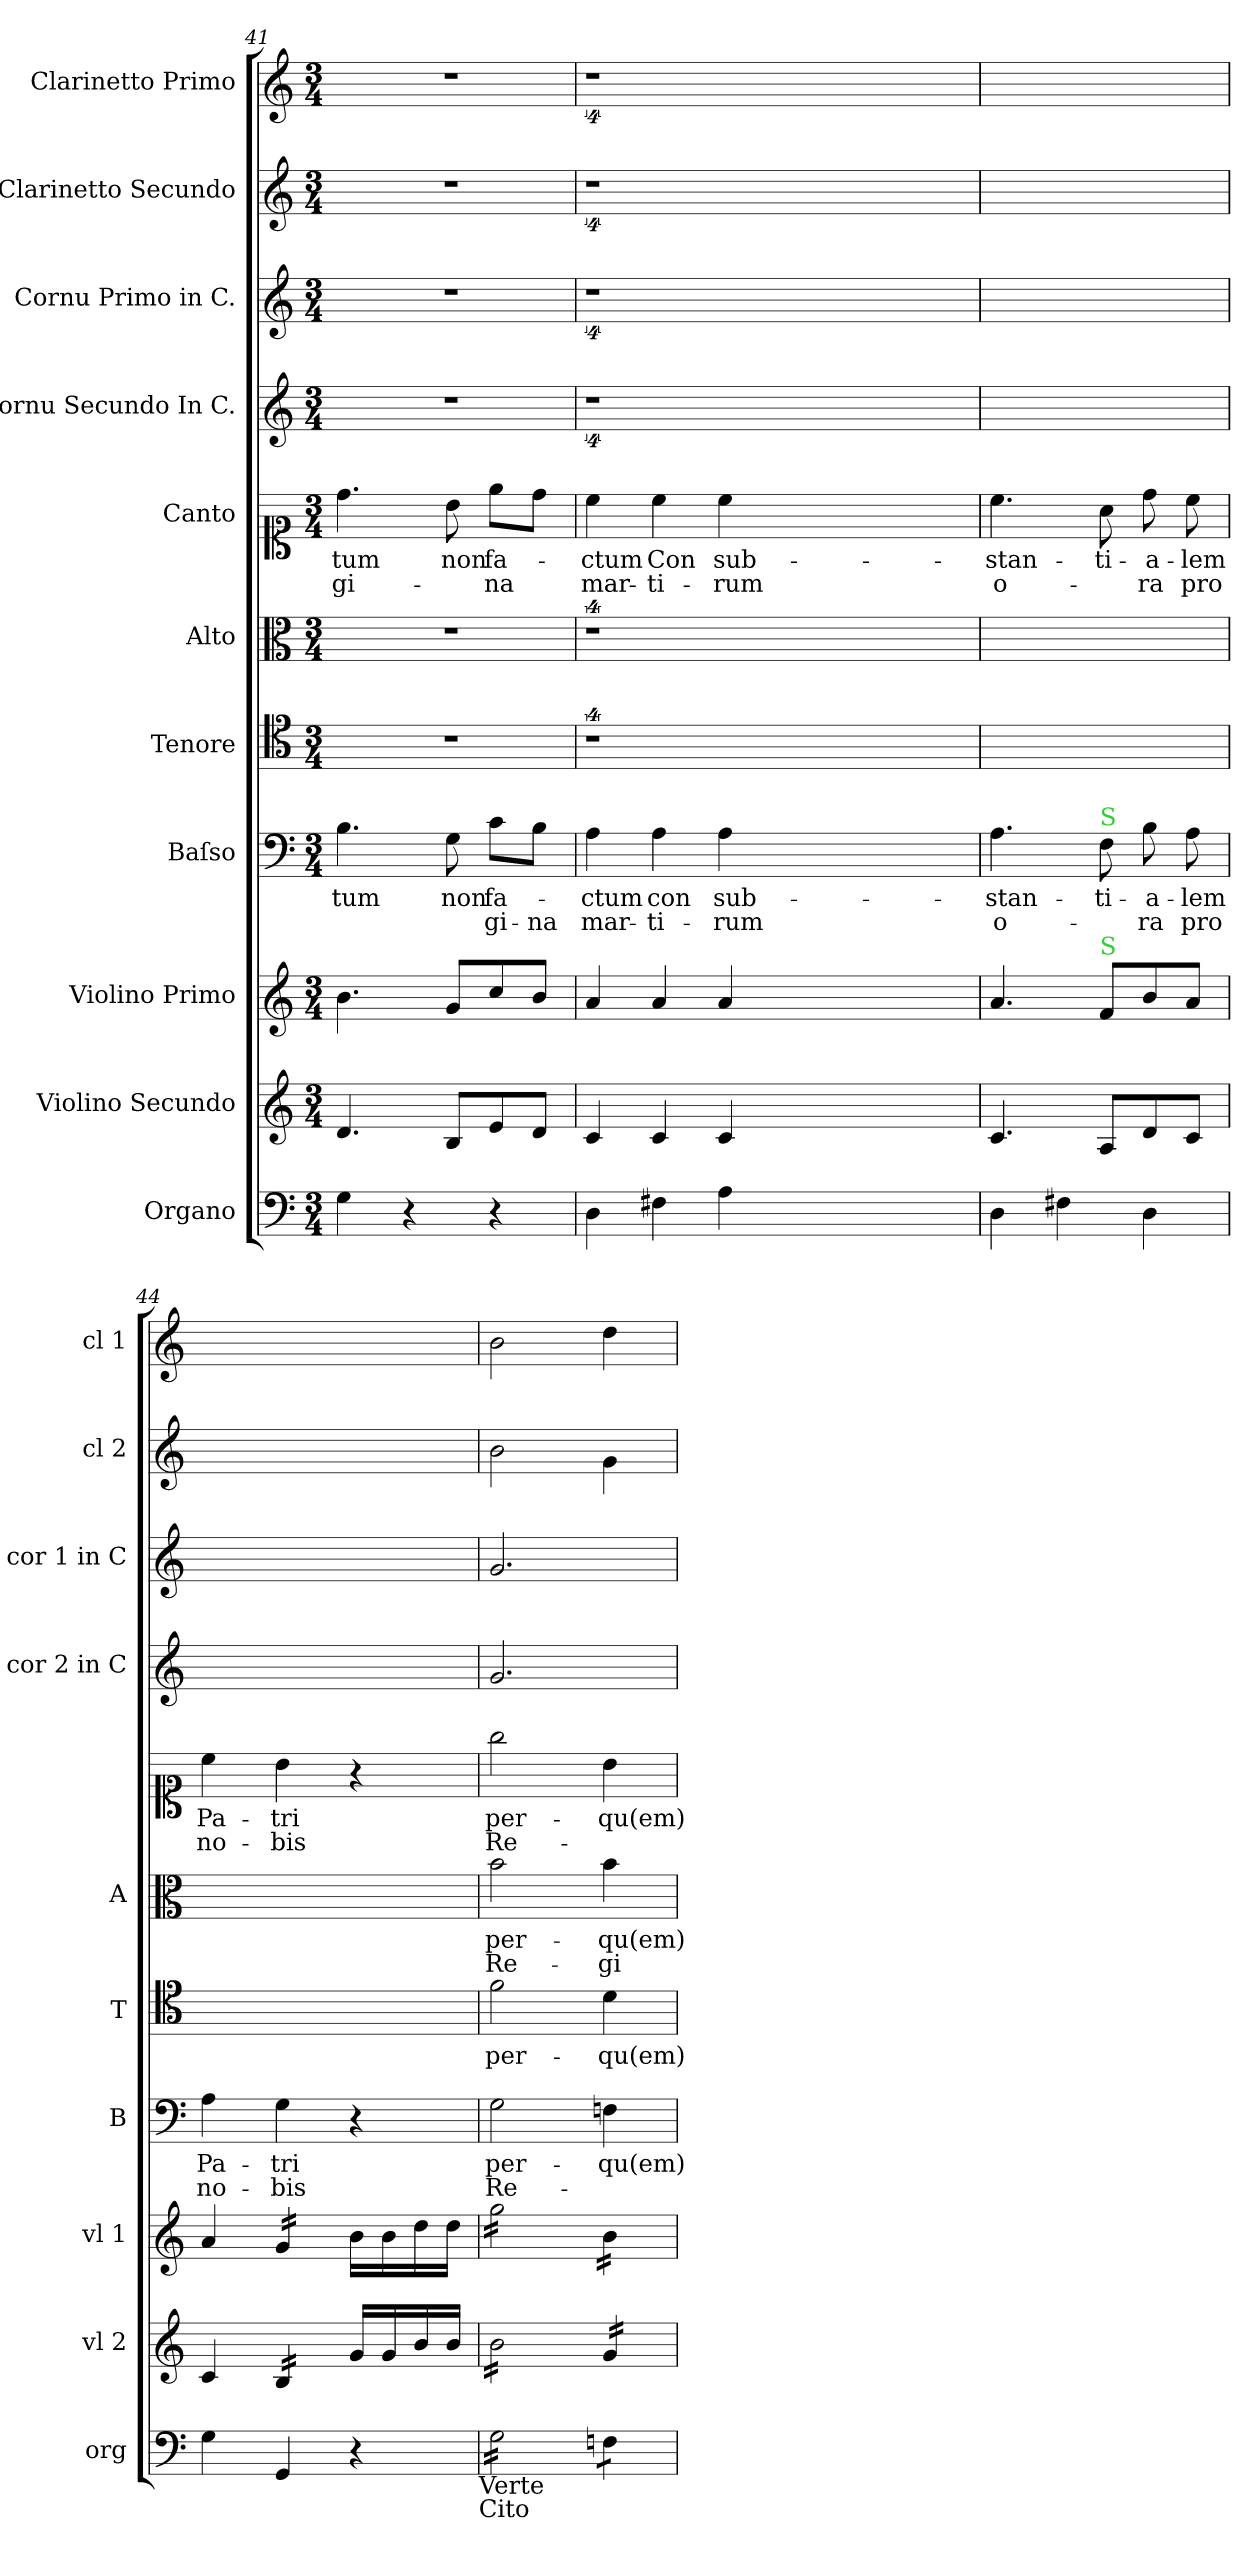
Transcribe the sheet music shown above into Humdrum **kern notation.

**kern	**kern	**kern	**kern	**text	**text	**kern	**text	**kern	**text	**text	**kern	**text	**text	**kern	**kern	**kern	**kern
*part11	*part10	*part9	*part8	*part8	*part8	*part7	*part7	*part6	*part6	*part6	*part5	*part5	*part5	*part4	*part3	*part2	*part1
*staff11	*staff10	*staff9	*staff8	*staff8	*staff8	*staff7	*staff7	*staff6	*staff6	*staff6	*staff5	*staff5	*staff5	*staff4	*staff3	*staff2	*staff1
*I"Organo	*I"Violino Secundo	*I"Violino Primo	*I"Baſso	*	*	*I"Tenore	*	*I"Alto	*	*	*I"Canto	*	*	*I"Cornu Secundo In C.	*I"Cornu Primo in C.	*I"Clarinetto Secundo	*I"Clarinetto Primo
*I'org	*I'vl 2	*I'vl 1	*I'B	*	*	*I'T	*	*I'A	*	*	*	*	*	*I'cor 2 in C	*I'cor 1 in C	*I'cl 2	*I'cl 1
*clefF4	*clefG2	*clefG2	*clefF4	*	*	*clefC4	*	*clefC3	*	*	*clefC1	*	*	*clefG2	*clefG2	*clefG2	*clefG2
*	*	*	*	*	*	*	*	*	*	*	*	*	*	*ITrd8c12	*ITrd8c12	*	*
*k[]	*k[]	*k[]	*k[]	*	*	*k[]	*	*k[]	*	*	*k[]	*	*	*k[]	*k[]	*k[]	*k[]
*C:	*C:	*C:	*C:	*	*	*C:	*	*C:	*	*	*C:	*	*	*C:	*C:	*C:	*C:
*M3/4	*M3/4	*M3/4	*M3/4	*	*	*M3/4	*	*M3/4	*	*	*M3/4	*	*	*M3/4	*M3/4	*M3/4	*M3/4
=41	=41	=41	=41	=41	=41	=41	=41	=41	=41	=41	=41	=41	=41	=41	=41	=41	=41
4G\	4.d/	4.b\	4.B\	-tum	.	2.r	.	2.r	.	.	4.dd\	-tum	-gi-	2.r	2.r	2.r	2.r
4r	.	.	.	.	.	.	.	.	.	.	.	.	.	.	.	.	.
.	8B/L	8g/L	8G\	non	.	.	.	.	.	.	8b\	non	.	.	.	.	.
4r	8e/	8cc/	8c\L	fa-	-gi-	.	.	.	.	.	8ee\L	fa-	-na	.	.	.	.
.	8d/J	8b/J	8B\J	.	-na	.	.	.	.	.	8dd\J	.	.	.	.	.	.
=42	=42	=42	=42	=42	=42	=42	=42	=42	=42	=42	=42	=42	=42	=42	=42	=42	=42
4D\	4c/	4a/	4A\	-ctum	mar-	4%9r	.	4%9r	.	.	4cc\	-ctum	mar-	4%9r	4%9r	4%9r	4%9r
4F#X\	4c/	4a/	4A\	con	-ti-	.	.	.	.	.	4cc\	Con	-ti-	.	.	.	.
4A\	4c/	4a/	4A\	sub-	-rum	.	.	.	.	.	4cc\	sub-	-rum	.	.	.	.
1.ryy	1.ryy	1.ryy	1.ryy	.	.	.	.	.	.	.	1.ryy	.	.	.	.	.	.
=43	=43	=43	=43	=43	=43	=43	=43	=43	=43	=43	=43	=43	=43	=43	=43	=43	=43
4D\	4.c/	4.a/	4.A\	-stan-	o-	2.ryy	.	2.ryy	.	.	4.cc\	-stan-	o-	2.ryy	2.ryy	2.ryy	2.ryy
4F#X\	.	.	.	.	.	.	.	.	.	.	.	.	.	.	.	.	.
!	!	!	!LO:TX:a:color=limegreen:t=S	!	!	!	!	!	!	!	!	!	!	!	!	!	!
!	!	!LO:TX:a:color=limegreen:t=S	!	!	!	!	!	!	!	!	!	!	!	!	!	!	!
.	8A/L	8f/L	8F\	-ti-	.	.	.	.	.	.	8a\	-ti-	.	.	.	.	.
4D\	8d/	8b/	8B\	-a-	-ra	.	.	.	.	.	8dd\	a-	-ra	.	.	.	.
.	8c/J	8a/J	8A\	-lem	pro	.	.	.	.	.	8cc\	-lem	pro	.	.	.	.
=44	=44	=44	=44	=44	=44	=44	=44	=44	=44	=44	=44	=44	=44	=44	=44	=44	=44
4G\	4c/	4a/	4A\	Pa-	no-	2.ryy	.	2.ryy	.	.	4cc\	Pa-	no-	2.ryy	2.ryy	2.ryy	2.ryy
*	*tremolo	*	*	*	*	*	*	*	*	*	*	*	*	*	*	*	*
*	*	*tremolo	*	*	*	*	*	*	*	*	*	*	*	*	*	*	*
4GG/	16B/LL	16g/LL	4G\	-tri	-bis	.	.	.	.	.	4b\	-tri	-bis	.	.	.	.
.	16B/	16g/	.	.	.	.	.	.	.	.	.	.	.	.	.	.	.
.	16B/	16g/	.	.	.	.	.	.	.	.	.	.	.	.	.	.	.
.	16B/JJ	16g/JJ	.	.	.	.	.	.	.	.	.	.	.	.	.	.	.
*	*	*Xtremolo	*	*	*	*	*	*	*	*	*	*	*	*	*	*	*
*	*Xtremolo	*	*	*	*	*	*	*	*	*	*	*	*	*	*	*	*
4r	16g/LL	16b\LL	4r	.	.	.	.	.	.	.	4r	.	.	.	.	.	.
.	16g/	16b\	.	.	.	.	.	.	.	.	.	.	.	.	.	.	.
.	16b/	16dd\	.	.	.	.	.	.	.	.	.	.	.	.	.	.	.
.	16b/JJ	16dd\JJ	.	.	.	.	.	.	.	.	.	.	.	.	.	.	.
!LO:TX:b:t=Verte\nCito	!	!	!	!	!	!	!	!	!	!	!	!	!	!	!	!	!
=45	=45	=45	=45	=45	=45	=45	=45	=45	=45	=45	=45	=45	=45	=45	=45	=45	=45
*tremolo	*	*	*	*	*	*	*	*	*	*	*	*	*	*	*	*	*
*	*tremolo	*	*	*	*	*	*	*	*	*	*	*	*	*	*	*	*
*	*	*tremolo	*	*	*	*	*	*	*	*	*	*	*	*	*	*	*
16G\LL	16b\LL	16gg\LL	2G\	per-	Re-	2f\	per-	2b\	per-	Re-	2gg\	per-	Re-	2.G/	2.G/	2b\	2b\
16G\	16b\	16gg\	.	.	.	.	.	.	.	.	.	.	.	.	.	.	.
16G\	16b\	16gg\	.	.	.	.	.	.	.	.	.	.	.	.	.	.	.
16G\	16b\	16gg\	.	.	.	.	.	.	.	.	.	.	.	.	.	.	.
16G\	16b\	16gg\	.	.	.	.	.	.	.	.	.	.	.	.	.	.	.
16G\	16b\	16gg\	.	.	.	.	.	.	.	.	.	.	.	.	.	.	.
16G\	16b\	16gg\	.	.	.	.	.	.	.	.	.	.	.	.	.	.	.
16G\JJ	16b\JJ	16gg\JJ	.	.	.	.	.	.	.	.	.	.	.	.	.	.	.
8Fn\L	16g/LL	16b\LL	4Fn\	-qu(em)	.	4d\	-qu(em)	4b\	-qu(em)	-gi-	4b\	-qu(em)	.	.	.	4g\	4dd\
.	16g/	16b\	.	.	.	.	.	.	.	.	.	.	.	.	.	.	.
8Fn\J	16g/	16b\	.	.	.	.	.	.	.	.	.	.	.	.	.	.	.
*Xtremolo	*	*	*	*	*	*	*	*	*	*	*	*	*	*	*	*	*
.	16g/JJ	16b\JJ	.	.	.	.	.	.	.	.	.	.	.	.	.	.	.
*	*	*Xtremolo	*	*	*	*	*	*	*	*	*	*	*	*	*	*	*
*	*Xtremolo	*	*	*	*	*	*	*	*	*	*	*	*	*	*	*	*
=	=	=	=	=	=	=	=	=	=	=	=	=	=	=	=	=	=
*-	*-	*-	*-	*-	*-	*-	*-	*-	*-	*-	*-	*-	*-	*-	*-	*-	*-
